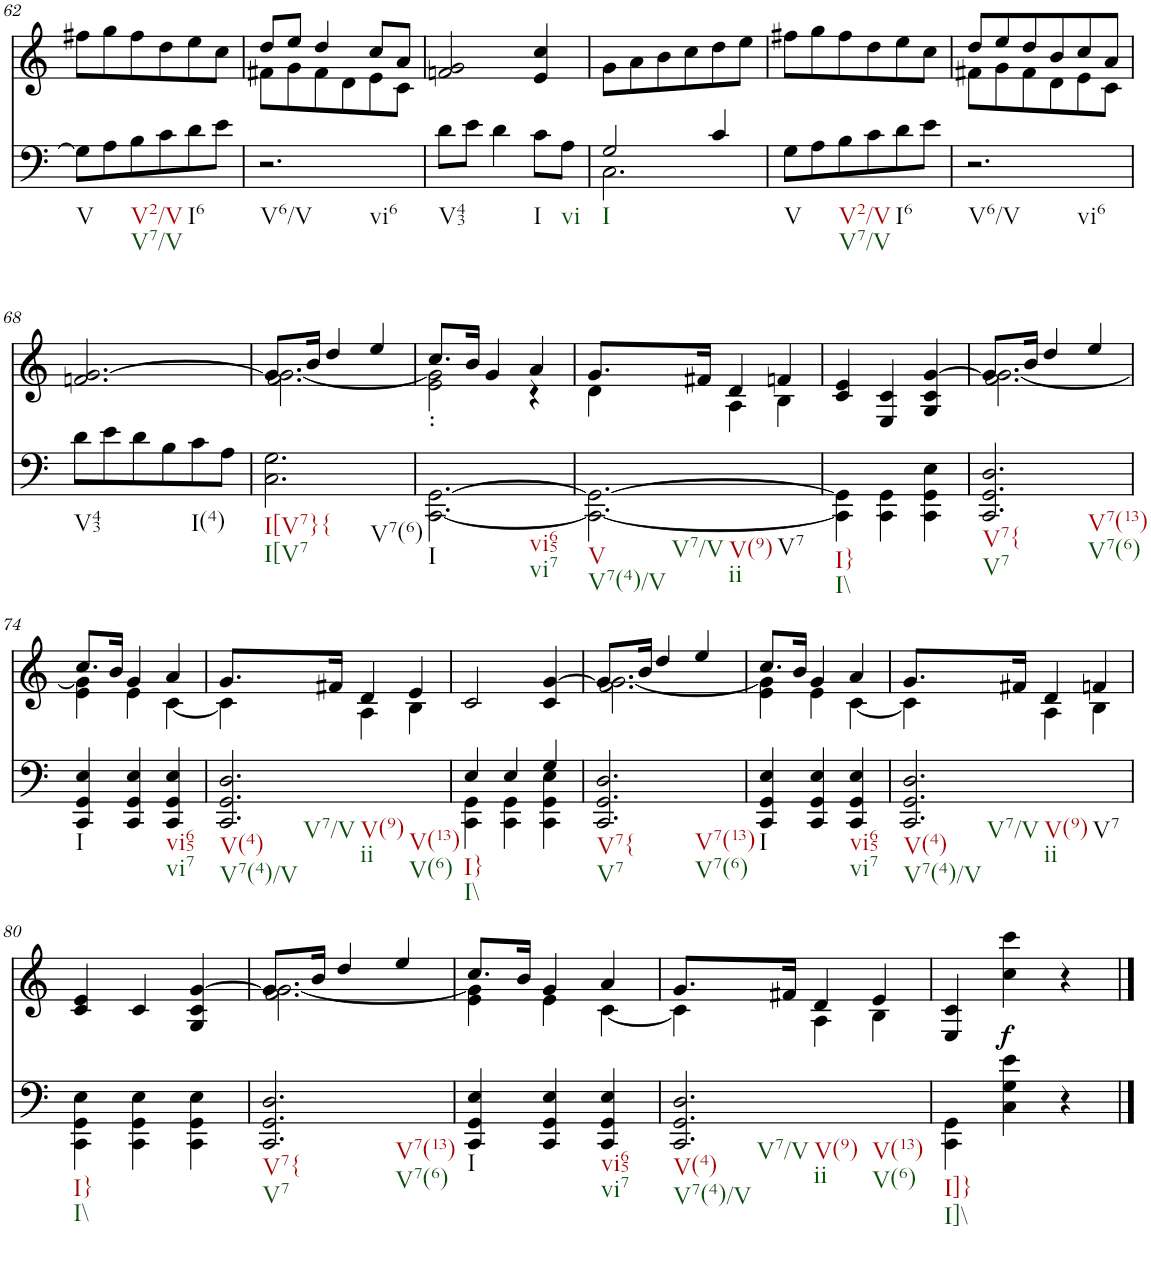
**kern	**kern	**dynam
*part2	*part1	*part1
*staff2	*staff1	*staff1
*I"piano	*I"piano	*
*I'Pno	*I'Pno	*
!!LO:PB:g=z
*clefF4	*clefG2	*
*k[]	*k[]	*
*M3/4	*M3/4	*
=62	=62	=62
!LO:TX:b:t=V	!	!
8G\L]	8ff#X\L	.
8A\	8gg\	.
!LO:TX:b:t=V2/V	!	!
!LO:TX:b:t=V7/V	!	!
8B\	8ff#\	.
8c\	8dd\	.
!LO:TX:b:t=I6	!	!
8d\	8ee\	.
8e\J	8cc\J	.
=63	=63	=63
*	*^	*
!LO:TX:b:t=V6/V	!	!	!
!LO:TX:b:t=vi6	!	!	!
2.r	8dd/L	8f#X\L	.
.	8ee/J	8g\	.
.	4dd/	8f#\	.
.	.	8d\	.
.	8cc/L	8e\	.
.	8a/J	8c\J	.
=64	=64	=64	=64
!LO:TX:b:t=V43	!	!	!
*	*v	*v	*
8d\L	2fn/ 2g/	.
8e\J	.	.
4d\	.	.
!LO:TX:b:t=I	!	!
8c\L	4e/ 4cc/	.
!LO:TX:b:t=vi	!	!
8A\J	.	.
=65	=65	=65
*^	*	*
!LO:TX:b:t=I	!	!	!
2G/	2.C\	8g\L	.
.	.	8a\	.
.	.	8b\	.
.	.	8cc\	.
4c/	.	8dd\	.
.	.	8ee\J	.
*v	*v	*	*
=66	=66	=66
!LO:TX:b:t=V	!	!
8G\L	8ff#X\L	.
8A\	8gg\	.
!LO:TX:b:t=V2/V	!	!
!LO:TX:b:t=V7/V	!	!
8B\	8ff#\	.
8c\	8dd\	.
!LO:TX:b:t=I6	!	!
8d\	8ee\	.
8e\J	8cc\J	.
=67	=67	=67
*	*^	*
!LO:TX:b:t=V6/V	!	!	!
!LO:TX:b:t=vi6	!	!	!
2.r	8dd/L	8f#X\L	.
.	8ee/	8g\	.
.	8dd/	8f#\	.
.	8b/	8d\	.
.	8cc/	8e\	.
.	8a/J	8c\J	.
!!LO:LB:g=z
=68	=68	=68	=68
!LO:TX:b:t=V43	!	!	!
*	*v	*v	*
8d\L	2.fn/ [2.g/	.
8e\	.	.
8d\	.	.
8B\	.	.
!LO:TX:b:t=I(4)	!	!
8c\	.	.
8A\J	.	.
=69	=69	=69
*	*^	*
!LO:TX:b:t=I[V7}{	!	!	!
!LO:TX:b:t=I[V7	!	!	!
!LO:TX:b:t=V7(6)	!	!	!
2.C\ 2.G\	8.g/L]	2.f\ [2.g\	.
.	16b/Jk	.	.
.	4dd/	.	.
.	4ee/	.	.
=70	=70	=70	=70
!LO:TX:b:t=I	!	!	!
!LO:TX:b:t=vi65	!	!	!
!LO:TX:b:t=vi7	!	!	!
[2.CC\ [2.GG\	8.cc/L	2e\' 2g\]'	.
.	16b/Jk	.	.
.	4g/	.	.
.	4a/	4r	.
=71	=71	=71	=71
!LO:TX:b:t=V	!	!	!
!LO:TX:b:t=V7(4)/V	!	!	!
!LO:TX:b:t=V7/V	!	!	!
!LO:TX:b:t=V(9)	!	!	!
!LO:TX:b:t=ii	!	!	!
!LO:TX:b:t=V7	!	!	!
2.CC\_ 2.GG\_	8.g/L	4d\	.
.	16f#X/Jk	.	.
.	4d/	4A\	.
.	4fn/	4B\	.
=72	=72	=72	=72
!LO:TX:b:t=I}	!	!	!
!LO:TX:b:t=I\\	!	!	!
*	*v	*v	*
4CC\] 4GG\]	4c/ 4e/	.
4CC\ 4GG\	4E/ 4c/	.
4CC\ 4GG\ 4E\	4G/ 4c/ [4g/	.
=73	=73	=73
*	*^	*
!LO:TX:b:t=V7{	!	!	!
!LO:TX:b:t=V7	!	!	!
!LO:TX:b:t=V7(13)	!	!	!
!LO:TX:b:t=V7(6)	!	!	!
2.CC/ 2.GG/ 2.D/	8.g/L]	2.f\ [2.g\	.
.	16b/Jk	.	.
.	4dd/	.	.
.	4ee/	.	.
!!LO:LB:g=z	!!
=74	=74	=74	=74
!LO:TX:b:t=I	!	!	!
4CC/ 4GG/ 4E/	8.cc/L	4e\ 4g\]	.
.	16b/Jk	.	.
4CC/ 4GG/ 4E/	4g/	4e\	.
!LO:TX:b:t=vi65	!	!	!
!LO:TX:b:t=vi7	!	!	!
4CC/ 4GG/ 4E/	4a/	[4c\	.
=75	=75	=75	=75
!LO:TX:b:t=V(4)	!	!	!
!LO:TX:b:t=V7(4)/V	!	!	!
!LO:TX:b:t=V7/V	!	!	!
!LO:TX:b:t=V(9)	!	!	!
!LO:TX:b:t=ii	!	!	!
!LO:TX:b:t=V(13)	!	!	!
!LO:TX:b:t=V(6)	!	!	!
2.CC/ 2.GG/ 2.D/	8.g/L	4c\]	.
.	16f#X/Jk	.	.
.	4d/	4A\	.
.	4e/	4B\	.
=76	=76	=76	=76
*^	*	*	*
!LO:TX:b:t=I}	!	!	!	!
!LO:TX:b:t=I\\	!	!	!	!
*	*	*v	*v	*
4E/	4CC\ 4GG\	2c/	.
4E/	4CC\ 4GG\	.	.
4G/	4CC\ 4GG\ 4E\	4c/ [4g/	.
=77	=77	=77	=77
*	*	*^	*
!LO:TX:b:t=V7{	!	!	!	!
!LO:TX:b:t=V7	!	!	!	!
!LO:TX:b:t=V7(13)	!	!	!	!
!LO:TX:b:t=V7(6)	!	!	!	!
*v	*v	*	*	*
2.CC/ 2.GG/ 2.D/	8.g/L]	2.f\ [2.g\	.
.	16b/Jk	.	.
.	4dd/	.	.
.	4ee/	.	.
=78	=78	=78	=78
!LO:TX:b:t=I	!	!	!
4CC/ 4GG/ 4E/	8.cc/L	4e\ 4g\]	.
.	16b/Jk	.	.
4CC/ 4GG/ 4E/	4g/	4e\	.
!LO:TX:b:t=vi65	!	!	!
!LO:TX:b:t=vi7	!	!	!
4CC/ 4GG/ 4E/	4a/	[4c\	.
=79	=79	=79	=79
!LO:TX:b:t=V(4)	!	!	!
!LO:TX:b:t=V7(4)/V	!	!	!
!LO:TX:b:t=V7/V	!	!	!
!LO:TX:b:t=V(9)	!	!	!
!LO:TX:b:t=ii	!	!	!
!LO:TX:b:t=V7	!	!	!
2.CC/ 2.GG/ 2.D/	8.g/L	4c\]	.
.	16f#X/Jk	.	.
.	4d/	4A\	.
.	4fn/	4B\	.
!!LO:LB:g=z
=80	=80	=80	=80
!LO:TX:b:t=I}	!	!	!
!LO:TX:b:t=I\\	!	!	!
*	*v	*v	*
4CC\ 4GG\ 4E\	4c/ 4e/	.
4CC\ 4GG\ 4E\	4c/	.
4CC\ 4GG\ 4E\	4G/ 4c/ [4g/	.
=81	=81	=81
*	*^	*
!LO:TX:b:t=V7{	!	!	!
!LO:TX:b:t=V7	!	!	!
!LO:TX:b:t=V7(13)	!	!	!
!LO:TX:b:t=V7(6)	!	!	!
2.CC/ 2.GG/ 2.D/	8.g/L]	2.f\ [2.g\	.
.	16b/Jk	.	.
.	4dd/	.	.
.	4ee/	.	.
=82	=82	=82	=82
!LO:TX:b:t=I	!	!	!
4CC/ 4GG/ 4E/	8.cc/L	4e\ 4g\]	.
.	16b/Jk	.	.
4CC/ 4GG/ 4E/	4g/	4e\	.
!LO:TX:b:t=vi65	!	!	!
!LO:TX:b:t=vi7	!	!	!
4CC/ 4GG/ 4E/	4a/	[4c\	.
=83	=83	=83	=83
!LO:TX:b:t=V(4)	!	!	!
!LO:TX:b:t=V7(4)/V	!	!	!
!LO:TX:b:t=V7/V	!	!	!
!LO:TX:b:t=V(9)	!	!	!
!LO:TX:b:t=ii	!	!	!
!LO:TX:b:t=V(13)	!	!	!
!LO:TX:b:t=V(6)	!	!	!
2.CC/ 2.GG/ 2.D/	8.g/L	4c\]	.
.	16f#X/Jk	.	.
.	4d/	4A\	.
.	4e/	4B\	.
=84	=84	=84	=84
!LO:TX:b:t=I]}	!	!	!
!LO:TX:b:t=I]\\	!	!	!
*	*v	*v	*
4CC\ 4GG\	4E/ 4c/	.
!	!	!LO:DY:b
4C\ 4G\ 4e\	4cc\ 4ccc\	f
4r	4r	.
==	==	==
*-	*-	*-
